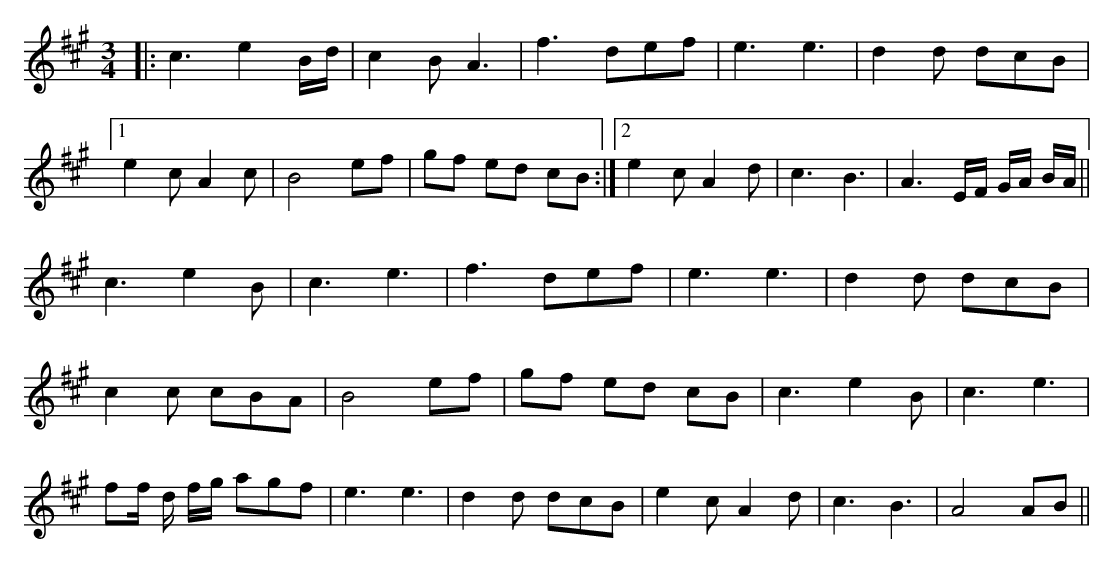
X:1
M:3/4
K:A
|:c3 e2B/d/|c2 B A3|f3 def|e3 e3|d2d dcB|
[1e2c A2c|B4 ef|gf ed cB:|2 e2c A2d|c3 B3|A3 E/F/ G/A/ B/A/||
c3 e2B|c3 e3|f3 def|e3 e3|d2d dcB|
c2c cBA|B4 ef|gf ed cB|c3 e2B|c3 e3|
ff/ d/ f/g/ agf|e3 e3|d2d dcB|e2c A2d|c3 B3|A4 AB||
